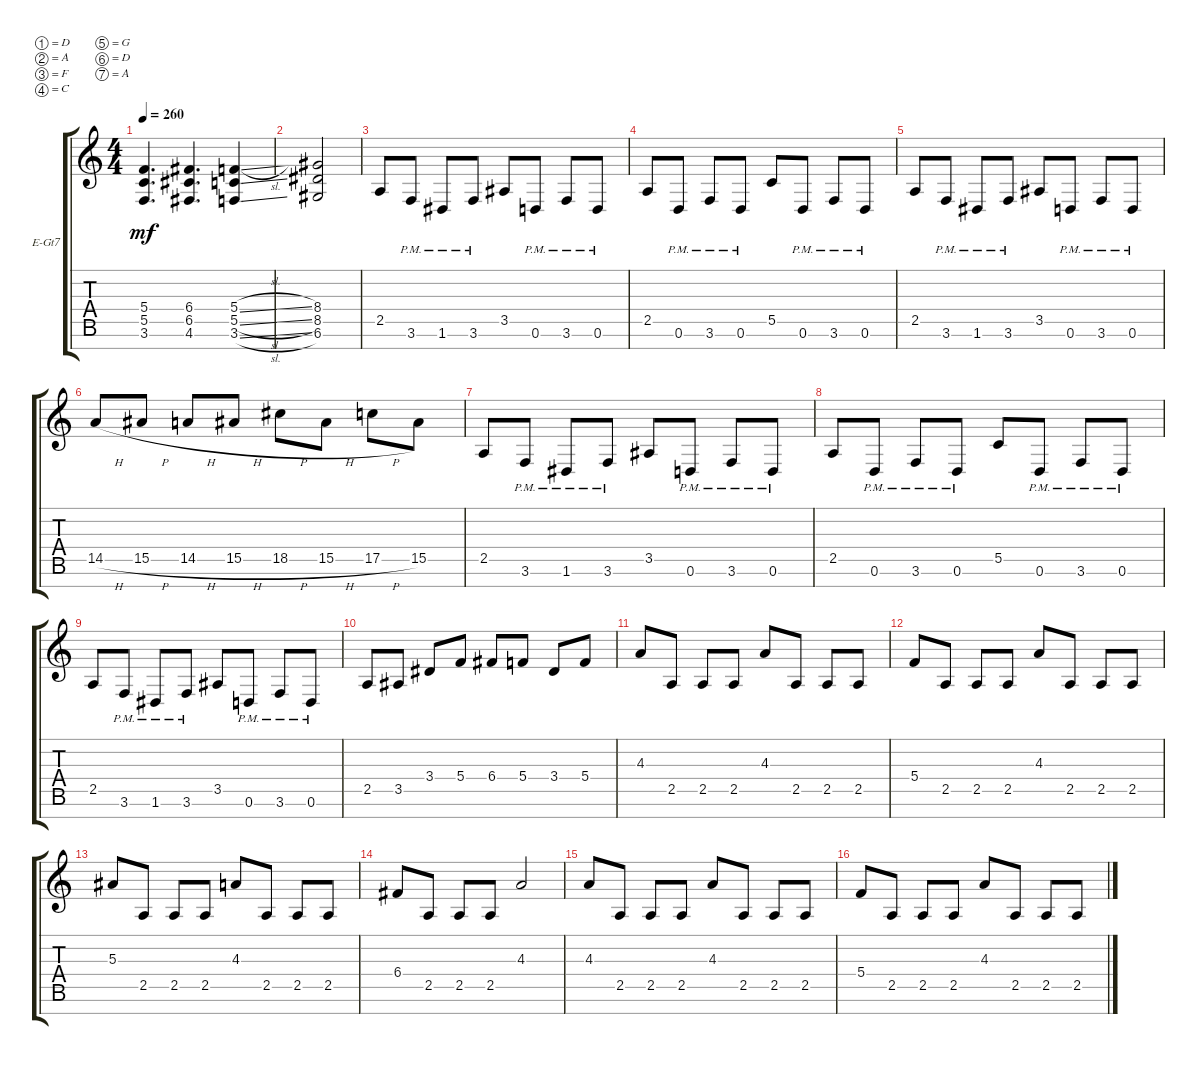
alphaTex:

\defaultSystemsLayout 4
\bracketExtendMode groupsimilarinstruments
\firstSystemTrackNameOrientation horizontal
\otherSystemsTrackNameOrientation horizontal
\track ("Electric Guitar" "E-Gt7") {instrument overdrivenguitar}
\staff {score tabs}
\tuning (D4 A3 F3 C3 G2 D2 A1)
\ts (4 4)
\tempo 260
\clef g2
\scale
0.333333
\ks c
(3.6 5.5 5.4).4{d dy mf} (4.6 6.5 6.4).4{d} (3.6{sl} 5.5{sl} 5.4{sl}).4 |
\scale
0.333333 (6.6 8.5 8.4).2 |
\scale
0.333333 2.5.8 3.6{pm}.8 1.6{pm}.8 3.6{pm}.8 3.5.8 0.6{pm}.8 3.6{pm}.8 0.6{pm}.8 |
\scale
0.333333 2.5.8 0.6{pm}.8 3.6{pm}.8 0.6{pm}.8 5.5.8 0.6{pm}.8 3.6{pm}.8 0.6{pm}.8 |
\scale
0.333333 2.5.8 3.6{pm}.8 1.6{pm}.8 3.6{pm}.8 3.5.8 0.6{pm}.8 3.6{pm}.8 0.6{pm}.8 |
\scale
0.333333 14.5{h}.8 15.5{h}.8 14.5{h}.8 15.5{h}.8 18.5{h}.8 15.5{h}.8 17.5{h}.8 15.5.8 |
\scale
0.333333 2.5.8 3.6{pm}.8 1.6{pm}.8 3.6{pm}.8 3.5.8 0.6{pm}.8 3.6{pm}.8 0.6{pm}.8 |
\scale
0.333333 2.5.8 0.6{pm}.8 3.6{pm}.8 0.6{pm}.8 5.5.8 0.6{pm}.8 3.6{pm}.8 0.6{pm}.8 |
\scale
0.333333 2.5.8 3.6{pm}.8 1.6{pm}.8 3.6{pm}.8 3.5.8 0.6{pm}.8 3.6{pm}.8 0.6{pm}.8 |
\scale
0.333333 2.5.8 3.5.8 3.4.8 5.4.8 6.4.8 5.4.8 3.4.8 5.4.8 |
\scale
0.333333 4.3.8 2.5.8 2.5.8 2.5.8 4.3.8 2.5.8 2.5.8 2.5.8 |
\scale
0.333333 5.4.8 2.5.8 2.5.8 2.5.8 4.3.8 2.5.8 2.5.8 2.5.8 |
\scale
0.333333 5.3.8 2.5.8 2.5.8 2.5.8 4.3.8 2.5.8 2.5.8 2.5.8 |
\scale
0.333333 6.4.8 2.5.8 2.5.8 2.5.8 4.3.2 |
\scale
0.333333 4.3.8 2.5.8 2.5.8 2.5.8 4.3.8 2.5.8 2.5.8 2.5.8 |
\scale
0.333333 5.4.8 2.5.8 2.5.8 2.5.8 4.3.8 2.5.8 2.5.8 2.5.8
